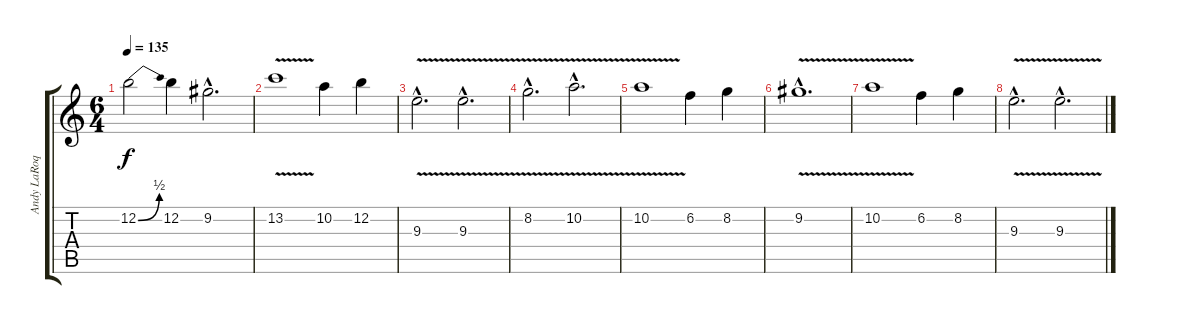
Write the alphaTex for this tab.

\track ("Andy LaRoque" "Andy LaRoq") {instrument overdrivenguitar}
\staff {score tabs}
\tuning (E4 B3 G3 D3 A2 E2) {hide}
\ts (6 4)
\tempo 135
\clef g2
\ks c
12.2{be (bend 0 0 60 2)}.2{dy f} 12.2.4 9.2{hac}.2{d} |
13.2{v}.1 10.2.4 12.2.4 |
9.3{v hac}.2{d} 9.3{v hac}.2{d} |
8.2{v hac}.2{d} 10.2{v hac}.2{d} |
10.2{v}.1{instrument electricguitarjazz} 6.2.4 8.2.4 |
9.2{v hac}.1{d} |
10.2{v}.1 6.2.4 8.2.4 |
9.3{v hac}.2{d} 9.3{v hac}.2{d}
